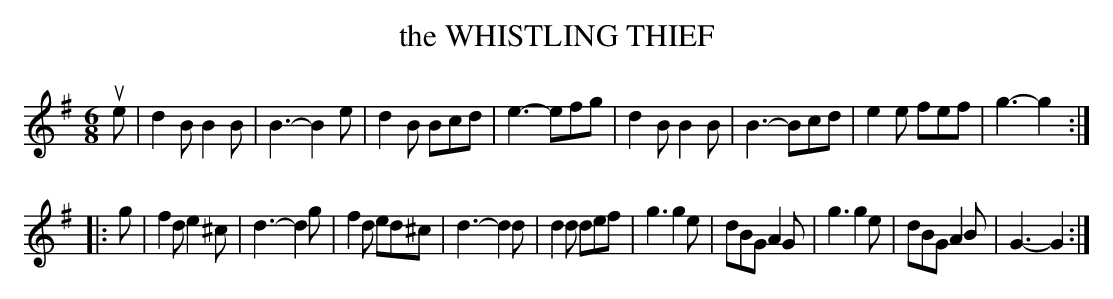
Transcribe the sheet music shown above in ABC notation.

X:1
T: the WHISTLING THIEF
M: 6/8
L: 1/8
K: G
ue |\
d2B B2B | B3- B2e |\
d2B Bcd | e3- efg |\
d2B B2B | B3- Bcd |\
e2e fef | g3- g2 :|
|: g |\
f2d e2^c |\
d3- d2g |\
f2d ed^c | d3- d2d |\
d2d def | g3 g2e |\
dBG A2G | g3 g2e |\
dBG A2B | G3- G2 :|
